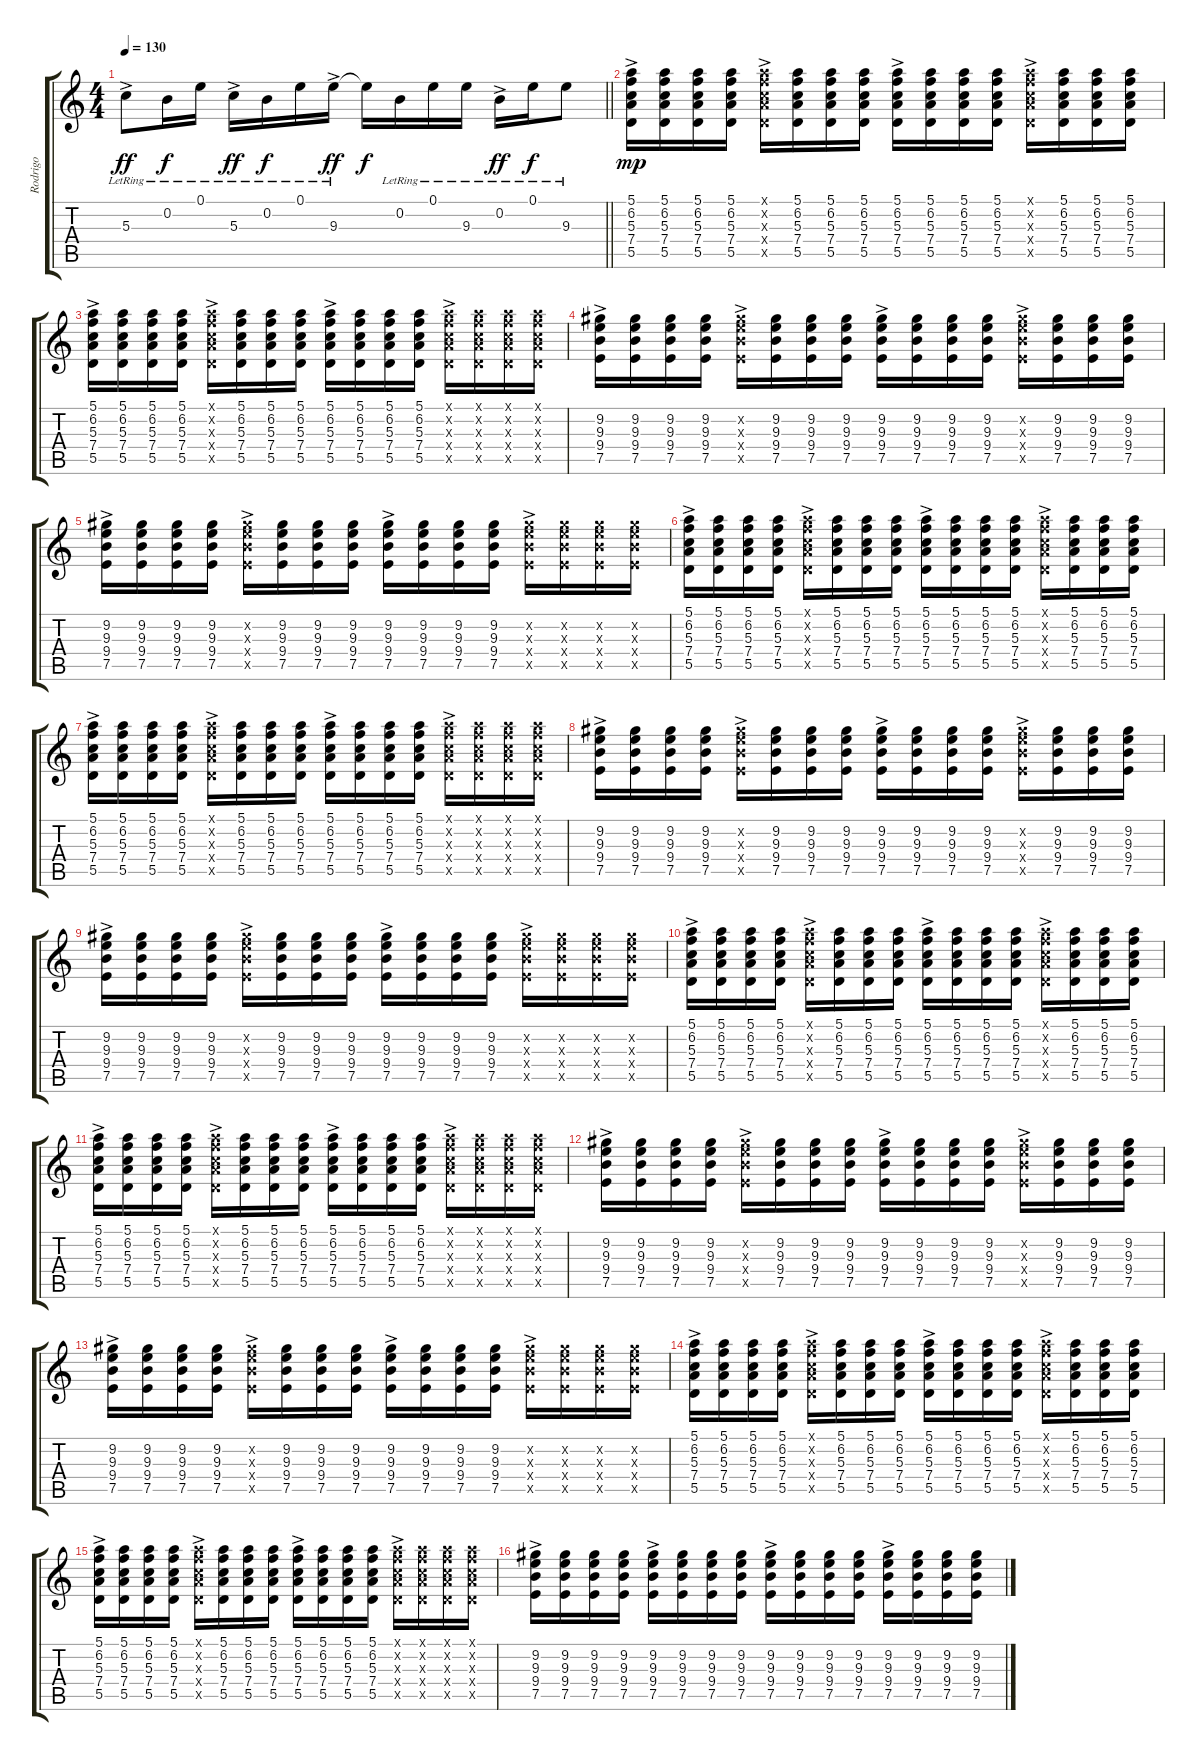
\track ("Rodrigo" "Rodrigo") {instrument acousticguitarnylon}
\staff {score tabs}
\tuning (E4 B3 G3 D3 A2 E2) {hide}
\ts (4 4)
\tempo 130
\clef g2
\barLineRight lightlight
\ks c
5.3{ac lr}.8{dy ff} 0.2{lr}.16{dy f} 0.1{lr}.16 5.3{ac lr}.16{dy ff} 0.2{lr}.16{dy f} 0.1{lr}.16 9.3{ac lr}.16{dy ff} 9.3{t}.16{dy f} 0.2{lr}.16 0.1{lr}.16 9.3{lr}.16 0.2{ac lr}.16{dy ff} 0.1{lr}.16{dy f} 9.3{lr}.8 |
(5.1{ac} 6.2{ac} 5.3{ac} 7.4{ac} 5.5{ac}).16{dy mp} (5.1 6.2 5.3 7.4 5.5).16 (5.1 6.2 5.3 7.4 5.5).16 (5.1 6.2 5.3 7.4 5.5).16 (5.1{ac x} 6.2{ac x} 5.3{ac x} 7.4{ac x} 5.5{ac x}).16 (5.1 6.2 5.3 7.4 5.5).16 (5.1 6.2 5.3 7.4 5.5).16 (5.1 6.2 5.3 7.4 5.5).16 (5.1{ac} 6.2{ac} 5.3{ac} 7.4{ac} 5.5{ac}).16 (5.1 6.2 5.3 7.4 5.5).16 (5.1 6.2 5.3 7.4 5.5).16 (5.1 6.2 5.3 7.4 5.5).16 (5.1{ac x} 6.2{ac x} 5.3{ac x} 7.4{ac x} 5.5{ac x}).16 (5.1 6.2 5.3 7.4 5.5).16 (5.1 6.2 5.3 7.4 5.5).16 (5.1 6.2 5.3 7.4 5.5).16 |
(5.1{ac} 6.2{ac} 5.3{ac} 7.4{ac} 5.5{ac}).16 (5.1 6.2 5.3 7.4 5.5).16 (5.1 6.2 5.3 7.4 5.5).16 (5.1 6.2 5.3 7.4 5.5).16 (5.1{ac x} 6.2{ac x} 5.3{ac x} 7.4{ac x} 5.5{ac x}).16 (5.1 6.2 5.3 7.4 5.5).16 (5.1 6.2 5.3 7.4 5.5).16 (5.1 6.2 5.3 7.4 5.5).16 (5.1{ac} 6.2{ac} 5.3{ac} 7.4{ac} 5.5{ac}).16 (5.1 6.2 5.3 7.4 5.5).16 (5.1 6.2 5.3 7.4 5.5).16 (5.1 6.2 5.3 7.4 5.5).16 (5.1{ac x} 6.2{ac x} 5.3{ac x} 7.4{ac x} 5.5{ac x}).16 (5.1{x} 6.2{x} 5.3{x} 7.4{x} 5.5{x}).16 (5.1{x} 6.2{x} 5.3{x} 7.4{x} 5.5{x}).16 (5.1{x} 6.2{x} 5.3{x} 7.4{x} 5.5{x}).16 |
(9.2{ac} 9.3{ac} 9.4{ac} 7.5{ac}).16 (9.2 9.3 9.4 7.5).16 (9.2 9.3 9.4 7.5).16 (9.2 9.3 9.4 7.5).16 (9.2{ac x} 9.3{ac x} 9.4{ac x} 7.5{ac x}).16 (9.2 9.3 9.4 7.5).16 (9.2 9.3 9.4 7.5).16 (9.2 9.3 9.4 7.5).16 (9.2{ac} 9.3{ac} 9.4{ac} 7.5{ac}).16 (9.2 9.3 9.4 7.5).16 (9.2 9.3 9.4 7.5).16 (9.2 9.3 9.4 7.5).16 (9.2{ac x} 9.3{ac x} 9.4{ac x} 7.5{ac x}).16 (9.2 9.3 9.4 7.5).16 (9.2 9.3 9.4 7.5).16 (9.2 9.3 9.4 7.5).16 |
(9.2{ac} 9.3{ac} 9.4{ac} 7.5{ac}).16 (9.2 9.3 9.4 7.5).16 (9.2 9.3 9.4 7.5).16 (9.2 9.3 9.4 7.5).16 (9.2{ac x} 9.3{ac x} 9.4{ac x} 7.5{ac x}).16 (9.2 9.3 9.4 7.5).16 (9.2 9.3 9.4 7.5).16 (9.2 9.3 9.4 7.5).16 (9.2{ac} 9.3{ac} 9.4{ac} 7.5{ac}).16 (9.2 9.3 9.4 7.5).16 (9.2 9.3 9.4 7.5).16 (9.2 9.3 9.4 7.5).16 (9.2{ac x} 9.3{ac x} 9.4{ac x} 7.5{ac x}).16 (9.2{x} 9.3{x} 9.4{x} 7.5{x}).16 (9.2{x} 9.3{x} 9.4{x} 7.5{x}).16 (9.2{x} 9.3{x} 9.4{x} 7.5{x}).16 |
(5.1{ac} 6.2{ac} 5.3{ac} 7.4{ac} 5.5{ac}).16 (5.1 6.2 5.3 7.4 5.5).16 (5.1 6.2 5.3 7.4 5.5).16 (5.1 6.2 5.3 7.4 5.5).16 (5.1{ac x} 6.2{ac x} 5.3{ac x} 7.4{ac x} 5.5{ac x}).16 (5.1 6.2 5.3 7.4 5.5).16 (5.1 6.2 5.3 7.4 5.5).16 (5.1 6.2 5.3 7.4 5.5).16 (5.1{ac} 6.2{ac} 5.3{ac} 7.4{ac} 5.5{ac}).16 (5.1 6.2 5.3 7.4 5.5).16 (5.1 6.2 5.3 7.4 5.5).16 (5.1 6.2 5.3 7.4 5.5).16 (5.1{ac x} 6.2{ac x} 5.3{ac x} 7.4{ac x} 5.5{ac x}).16 (5.1 6.2 5.3 7.4 5.5).16 (5.1 6.2 5.3 7.4 5.5).16 (5.1 6.2 5.3 7.4 5.5).16 |
(5.1{ac} 6.2{ac} 5.3{ac} 7.4{ac} 5.5{ac}).16 (5.1 6.2 5.3 7.4 5.5).16 (5.1 6.2 5.3 7.4 5.5).16 (5.1 6.2 5.3 7.4 5.5).16 (5.1{ac x} 6.2{ac x} 5.3{ac x} 7.4{ac x} 5.5{ac x}).16 (5.1 6.2 5.3 7.4 5.5).16 (5.1 6.2 5.3 7.4 5.5).16 (5.1 6.2 5.3 7.4 5.5).16 (5.1{ac} 6.2{ac} 5.3{ac} 7.4{ac} 5.5{ac}).16 (5.1 6.2 5.3 7.4 5.5).16 (5.1 6.2 5.3 7.4 5.5).16 (5.1 6.2 5.3 7.4 5.5).16 (5.1{ac x} 6.2{ac x} 5.3{ac x} 7.4{ac x} 5.5{ac x}).16 (5.1{x} 6.2{x} 5.3{x} 7.4{x} 5.5{x}).16 (5.1{x} 6.2{x} 5.3{x} 7.4{x} 5.5{x}).16 (5.1{x} 6.2{x} 5.3{x} 7.4{x} 5.5{x}).16 |
(9.2{ac} 9.3{ac} 9.4{ac} 7.5{ac}).16 (9.2 9.3 9.4 7.5).16 (9.2 9.3 9.4 7.5).16 (9.2 9.3 9.4 7.5).16 (9.2{ac x} 9.3{ac x} 9.4{ac x} 7.5{ac x}).16 (9.2 9.3 9.4 7.5).16 (9.2 9.3 9.4 7.5).16 (9.2 9.3 9.4 7.5).16 (9.2{ac} 9.3{ac} 9.4{ac} 7.5{ac}).16 (9.2 9.3 9.4 7.5).16 (9.2 9.3 9.4 7.5).16 (9.2 9.3 9.4 7.5).16 (9.2{ac x} 9.3{ac x} 9.4{ac x} 7.5{ac x}).16 (9.2 9.3 9.4 7.5).16 (9.2 9.3 9.4 7.5).16 (9.2 9.3 9.4 7.5).16 |
(9.2{ac} 9.3{ac} 9.4{ac} 7.5{ac}).16 (9.2 9.3 9.4 7.5).16 (9.2 9.3 9.4 7.5).16 (9.2 9.3 9.4 7.5).16 (9.2{ac x} 9.3{ac x} 9.4{ac x} 7.5{ac x}).16 (9.2 9.3 9.4 7.5).16 (9.2 9.3 9.4 7.5).16 (9.2 9.3 9.4 7.5).16 (9.2{ac} 9.3{ac} 9.4{ac} 7.5{ac}).16 (9.2 9.3 9.4 7.5).16 (9.2 9.3 9.4 7.5).16 (9.2 9.3 9.4 7.5).16 (9.2{ac x} 9.3{ac x} 9.4{ac x} 7.5{ac x}).16 (9.2{x} 9.3{x} 9.4{x} 7.5{x}).16 (9.2{x} 9.3{x} 9.4{x} 7.5{x}).16 (9.2{x} 9.3{x} 9.4{x} 7.5{x}).16 |
(5.1{ac} 6.2{ac} 5.3{ac} 7.4{ac} 5.5{ac}).16 (5.1 6.2 5.3 7.4 5.5).16 (5.1 6.2 5.3 7.4 5.5).16 (5.1 6.2 5.3 7.4 5.5).16 (5.1{ac x} 6.2{ac x} 5.3{ac x} 7.4{ac x} 5.5{ac x}).16 (5.1 6.2 5.3 7.4 5.5).16 (5.1 6.2 5.3 7.4 5.5).16 (5.1 6.2 5.3 7.4 5.5).16 (5.1{ac} 6.2{ac} 5.3{ac} 7.4{ac} 5.5{ac}).16 (5.1 6.2 5.3 7.4 5.5).16 (5.1 6.2 5.3 7.4 5.5).16 (5.1 6.2 5.3 7.4 5.5).16 (5.1{ac x} 6.2{ac x} 5.3{ac x} 7.4{ac x} 5.5{ac x}).16 (5.1 6.2 5.3 7.4 5.5).16 (5.1 6.2 5.3 7.4 5.5).16 (5.1 6.2 5.3 7.4 5.5).16 |
(5.1{ac} 6.2{ac} 5.3{ac} 7.4{ac} 5.5{ac}).16 (5.1 6.2 5.3 7.4 5.5).16 (5.1 6.2 5.3 7.4 5.5).16 (5.1 6.2 5.3 7.4 5.5).16 (5.1{ac x} 6.2{ac x} 5.3{ac x} 7.4{ac x} 5.5{ac x}).16 (5.1 6.2 5.3 7.4 5.5).16 (5.1 6.2 5.3 7.4 5.5).16 (5.1 6.2 5.3 7.4 5.5).16 (5.1{ac} 6.2{ac} 5.3{ac} 7.4{ac} 5.5{ac}).16 (5.1 6.2 5.3 7.4 5.5).16 (5.1 6.2 5.3 7.4 5.5).16 (5.1 6.2 5.3 7.4 5.5).16 (5.1{ac x} 6.2{ac x} 5.3{ac x} 7.4{ac x} 5.5{ac x}).16 (5.1{x} 6.2{x} 5.3{x} 7.4{x} 5.5{x}).16 (5.1{x} 6.2{x} 5.3{x} 7.4{x} 5.5{x}).16 (5.1{x} 6.2{x} 5.3{x} 7.4{x} 5.5{x}).16 |
(9.2{ac} 9.3{ac} 9.4{ac} 7.5{ac}).16 (9.2 9.3 9.4 7.5).16 (9.2 9.3 9.4 7.5).16 (9.2 9.3 9.4 7.5).16 (9.2{ac x} 9.3{ac x} 9.4{ac x} 7.5{ac x}).16 (9.2 9.3 9.4 7.5).16 (9.2 9.3 9.4 7.5).16 (9.2 9.3 9.4 7.5).16 (9.2{ac} 9.3{ac} 9.4{ac} 7.5{ac}).16 (9.2 9.3 9.4 7.5).16 (9.2 9.3 9.4 7.5).16 (9.2 9.3 9.4 7.5).16 (9.2{ac x} 9.3{ac x} 9.4{ac x} 7.5{ac x}).16 (9.2 9.3 9.4 7.5).16 (9.2 9.3 9.4 7.5).16 (9.2 9.3 9.4 7.5).16 |
(9.2{ac} 9.3{ac} 9.4{ac} 7.5{ac}).16 (9.2 9.3 9.4 7.5).16 (9.2 9.3 9.4 7.5).16 (9.2 9.3 9.4 7.5).16 (9.2{ac x} 9.3{ac x} 9.4{ac x} 7.5{ac x}).16 (9.2 9.3 9.4 7.5).16 (9.2 9.3 9.4 7.5).16 (9.2 9.3 9.4 7.5).16 (9.2{ac} 9.3{ac} 9.4{ac} 7.5{ac}).16 (9.2 9.3 9.4 7.5).16 (9.2 9.3 9.4 7.5).16 (9.2 9.3 9.4 7.5).16 (9.2{ac x} 9.3{ac x} 9.4{ac x} 7.5{ac x}).16 (9.2{x} 9.3{x} 9.4{x} 7.5{x}).16 (9.2{x} 9.3{x} 9.4{x} 7.5{x}).16 (9.2{x} 9.3{x} 9.4{x} 7.5{x}).16 |
(5.1{ac} 6.2{ac} 5.3{ac} 7.4{ac} 5.5{ac}).16 (5.1 6.2 5.3 7.4 5.5).16 (5.1 6.2 5.3 7.4 5.5).16 (5.1 6.2 5.3 7.4 5.5).16 (5.1{ac x} 6.2{ac x} 5.3{ac x} 7.4{ac x} 5.5{ac x}).16 (5.1 6.2 5.3 7.4 5.5).16 (5.1 6.2 5.3 7.4 5.5).16 (5.1 6.2 5.3 7.4 5.5).16 (5.1{ac} 6.2{ac} 5.3{ac} 7.4{ac} 5.5{ac}).16 (5.1 6.2 5.3 7.4 5.5).16 (5.1 6.2 5.3 7.4 5.5).16 (5.1 6.2 5.3 7.4 5.5).16 (5.1{ac x} 6.2{ac x} 5.3{ac x} 7.4{ac x} 5.5{ac x}).16 (5.1 6.2 5.3 7.4 5.5).16 (5.1 6.2 5.3 7.4 5.5).16 (5.1 6.2 5.3 7.4 5.5).16 |
(5.1{ac} 6.2{ac} 5.3{ac} 7.4{ac} 5.5{ac}).16 (5.1 6.2 5.3 7.4 5.5).16 (5.1 6.2 5.3 7.4 5.5).16 (5.1 6.2 5.3 7.4 5.5).16 (5.1{ac x} 6.2{ac x} 5.3{ac x} 7.4{ac x} 5.5{ac x}).16 (5.1 6.2 5.3 7.4 5.5).16 (5.1 6.2 5.3 7.4 5.5).16 (5.1 6.2 5.3 7.4 5.5).16 (5.1{ac} 6.2{ac} 5.3{ac} 7.4{ac} 5.5{ac}).16 (5.1 6.2 5.3 7.4 5.5).16 (5.1 6.2 5.3 7.4 5.5).16 (5.1 6.2 5.3 7.4 5.5).16 (5.1{ac x} 6.2{ac x} 5.3{ac x} 7.4{ac x} 5.5{ac x}).16 (5.1{x} 6.2{x} 5.3{x} 7.4{x} 5.5{x}).16 (5.1{x} 6.2{x} 5.3{x} 7.4{x} 5.5{x}).16 (5.1{x} 6.2{x} 5.3{x} 7.4{x} 5.5{x}).16 |
(9.2{ac} 9.3{ac} 9.4{ac} 7.5{ac}).16 (9.2 9.3 9.4 7.5).16 (9.2 9.3 9.4 7.5).16 (9.2 9.3 9.4 7.5).16 (9.2{ac} 9.3{ac} 9.4{ac} 7.5{ac}).16 (9.2 9.3 9.4 7.5).16 (9.2 9.3 9.4 7.5).16 (9.2 9.3 9.4 7.5).16 (9.2{ac} 9.3{ac} 9.4{ac} 7.5{ac}).16 (9.2 9.3 9.4 7.5).16 (9.2 9.3 9.4 7.5).16 (9.2 9.3 9.4 7.5).16 (9.2{ac} 9.3{ac} 9.4{ac} 7.5{ac}).16 (9.2 9.3 9.4 7.5).16 (9.2 9.3 9.4 7.5).16 (9.2 9.3 9.4 7.5).16
